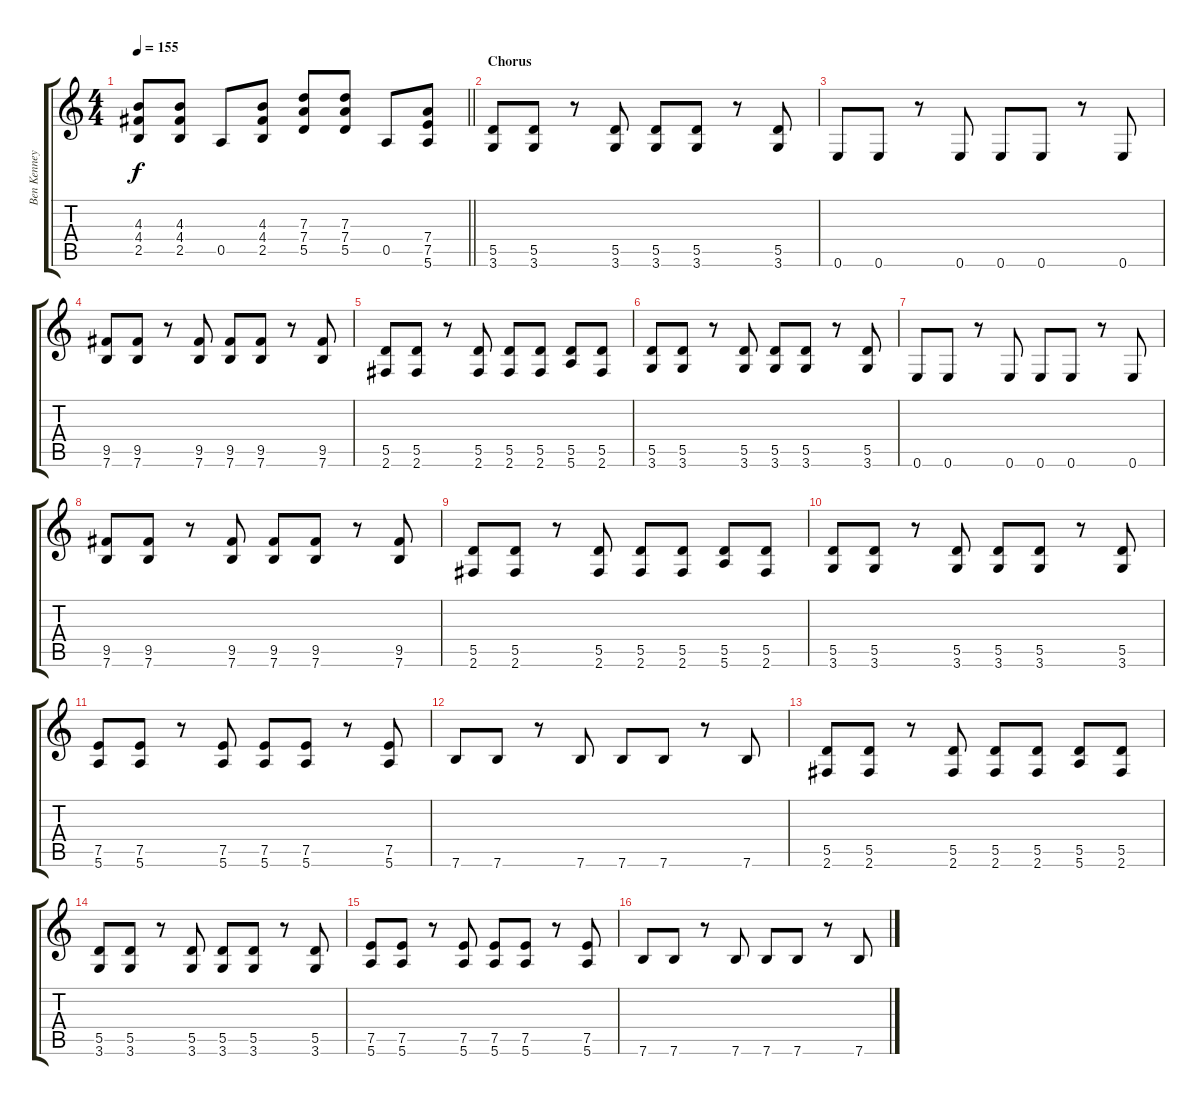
\track ("Ben Kenney" "Ben Kenney") {instrument distortionguitar}
\staff {score tabs}
\tuning (E4 B3 G3 D3 A2 E2) {hide}
\ts (4 4)
\tempo 155
\clef g2
\barLineRight lightlight
\ks c
(4.3 4.4 2.5).8{dy f} (4.3 4.4 2.5).8 0.5.8 (4.3 4.4 2.5).8 (7.3 7.4 5.5).8 (7.3 7.4 5.5).8 0.5.8 (7.4 7.5 5.6).8 |
\section ("" "Chorus")
(5.5 3.6).8 (5.5 3.6).8 r.8 (5.5 3.6).8 (5.5 3.6).8 (5.5 3.6).8 r.8 (5.5 3.6).8 |
0.6.8 0.6.8 r.8 0.6.8 0.6.8 0.6.8 r.8 0.6.8 |
(9.5 7.6).8 (9.5 7.6).8 r.8 (9.5 7.6).8 (9.5 7.6).8 (9.5 7.6).8 r.8 (9.5 7.6).8 |
(5.5 2.6).8 (5.5 2.6).8 r.8 (5.5 2.6).8 (5.5 2.6).8 (5.5 2.6).8 (5.5 5.6).8 (5.5 2.6).8 |
(5.5 3.6).8 (5.5 3.6).8 r.8 (5.5 3.6).8 (5.5 3.6).8 (5.5 3.6).8 r.8 (5.5 3.6).8 |
0.6.8 0.6.8 r.8 0.6.8 0.6.8 0.6.8 r.8 0.6.8 |
(9.5 7.6).8 (9.5 7.6).8 r.8 (9.5 7.6).8 (9.5 7.6).8 (9.5 7.6).8 r.8 (9.5 7.6).8 |
(5.5 2.6).8 (5.5 2.6).8 r.8 (5.5 2.6).8 (5.5 2.6).8 (5.5 2.6).8 (5.5 5.6).8 (5.5 2.6).8 |
(5.5 3.6).8 (5.5 3.6).8 r.8 (5.5 3.6).8 (5.5 3.6).8 (5.5 3.6).8 r.8 (5.5 3.6).8 |
(7.5 5.6).8 (7.5 5.6).8 r.8 (7.5 5.6).8 (7.5 5.6).8 (7.5 5.6).8 r.8 (7.5 5.6).8 |
7.6.8 7.6.8 r.8 7.6.8 7.6.8 7.6.8 r.8 7.6.8 |
(5.5 2.6).8 (5.5 2.6).8 r.8 (5.5 2.6).8 (5.5 2.6).8 (5.5 2.6).8 (5.5 5.6).8 (5.5 2.6).8 |
(5.5 3.6).8 (5.5 3.6).8 r.8 (5.5 3.6).8 (5.5 3.6).8 (5.5 3.6).8 r.8 (5.5 3.6).8 |
(7.5 5.6).8 (7.5 5.6).8 r.8 (7.5 5.6).8 (7.5 5.6).8 (7.5 5.6).8 r.8 (7.5 5.6).8 |
7.6.8 7.6.8 r.8 7.6.8 7.6.8 7.6.8 r.8 7.6.8
